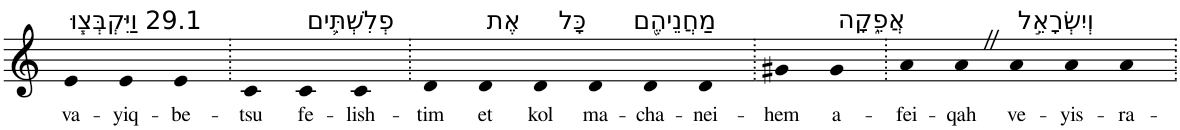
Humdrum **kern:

**kern	**text
*part1	*part1
*staff1	*staff1
*I"Piano	*
*I'Pno	*
*clefG2	*
*k[]	*
=1	=1
!LO:TX:a:t=29.1 וַיִּקְבְּצ֧וּ	!
!	!LO:LY:b
4e	va-
!	!LO:LY:b
4e	-yiq-
!	!LO:LY:b
4e	-be-
=2.	=2.
!	!LO:LY:b
4c	-tsu
!LO:TX:a:t=פְלִשְׁתִּ֛ים	!
!	!LO:LY:b
4c	fe-
!	!LO:LY:b
4c	-lish-
=3.	=3.
!	!LO:LY:b
4d	-tim
!LO:TX:a:t=אֶת	!
!	!LO:LY:b
4d	et
!LO:TX:a:t=כָּל	!
!	!LO:LY:b
4d	kol
!LO:TX:a:t=מַחֲנֵיהֶ֖ם	!
!	!LO:LY:b
4d	ma-
!	!LO:LY:b
4d	-cha-
!	!LO:LY:b
4d	-nei-
=4.	=4.
!	!LO:LY:b
4g#X	-hem
!LO:TX:a:t=אֲפֵ֑קָה	!
!	!LO:LY:b
4g#	a-
=5.	=5.
!	!LO:LY:b
4a	-fei-
!	!LO:LY:b
4aZ	-qah
!LO:TX:a:t=וְיִשְׂרָאֵ֣ל	!
!	!LO:LY:b
4a	ve-
!	!LO:LY:b
4a	-yis-
!	!LO:LY:b
4a	-ra-
=.	=.
*-	*-
